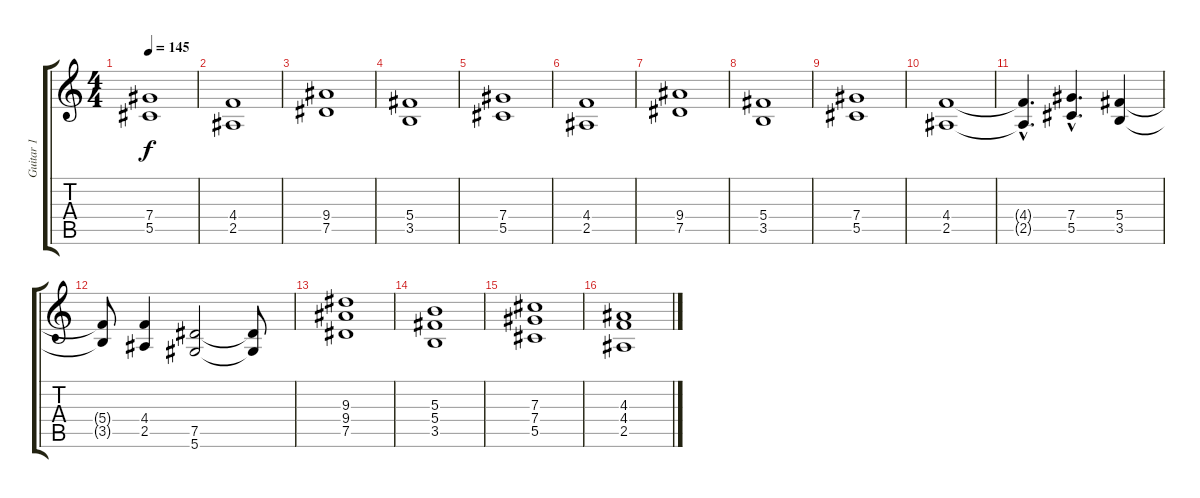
\track ("Guitar 1" "Guitar 1") {instrument distortionguitar}
\staff {score tabs}
\tuning (Eb4 Bb3 Gb3 Db3 Ab2 Eb2) {hide}
\ts (4 4)
\tempo 145
\clef g2
\ks c
(7.4 5.5).1{dy f} |
(4.4 2.5).1 |
(9.4 7.5).1 |
(5.4 3.5).1 |
(7.4 5.5).1 |
(4.4 2.5).1 |
(9.4 7.5).1 |
(5.4 3.5).1 |
(7.4 5.5).1 |
(4.4 2.5).1 |
(4.4{hac t} 2.5{hac t}).4{d} (7.4{hac} 5.5{hac}).4{d} (5.4 3.5).4 |
(5.4{t} 3.5{t}).8 (4.4 2.5).4 (7.5 5.6).2 (7.5{t} 5.6{t}).8 |
(9.3 9.4 7.5).1 |
(5.3 5.4 3.5).1 |
(7.3 7.4 5.5).1 |
(4.3 4.4 2.5).1
